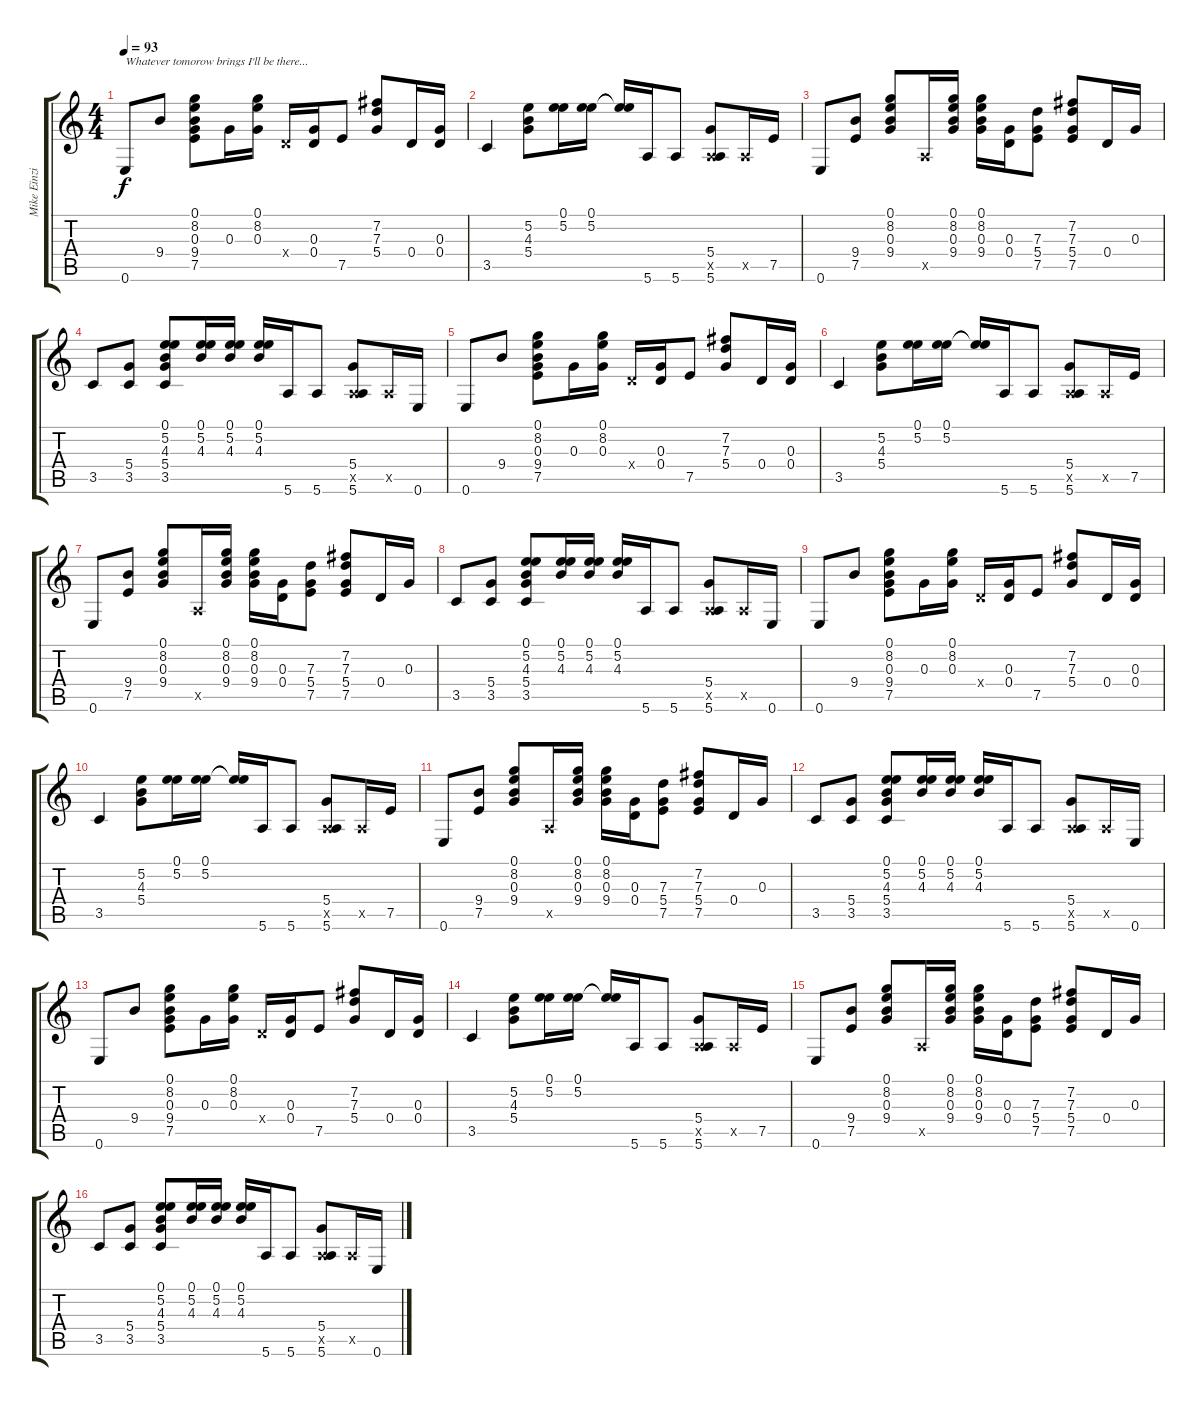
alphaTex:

\track ("Mike Einziger 2" "Mike Einzi") {instrument acousticguitarsteel}
\staff {score tabs}
\tuning (E4 B3 G3 D3 A2 E2) {hide}
\ts (4 4)
\tempo 93
\clef g2
\ks c
0.6.8{txt "Whatever tomorow brings I'll be there..." dy f} 9.4.8 (0.1 8.2 0.3 9.4 7.5).8 0.3.16 (0.1 8.2 0.3).16 0.4{x}.16 (0.3 0.4).16 7.5.8 (7.2 7.3 5.4).8 0.4.16 (0.3 0.4).16 |
3.5.4 (5.2 4.3 5.4).8 (0.1 5.2).16 (0.1 5.2).16 (0.1{t} 5.2{t}).16 5.6.16 5.6.8 (5.4 0.5{x} 5.6).8 0.5{x}.16 7.5.16 |
0.6.8 (9.4 7.5).8 (0.1 8.2 0.3 9.4).8 0.5{x}.16 (0.1 8.2 0.3 9.4).16 (0.1 8.2 0.3 9.4).16 (0.3 0.4).16 (7.3 5.4 7.5).8 (7.2 7.3 5.4 7.5).8 0.4.16 0.3.16 |
3.5.8 (5.4 3.5).8 (0.1 5.2 4.3 5.4 3.5).8 (0.1 5.2 4.3).16 (0.1 5.2 4.3).16 (0.1 5.2 4.3).16 5.6.16 5.6.8 (5.4 0.5{x} 5.6).8 0.5{x}.16 0.6.16 |
0.6.8 9.4.8 (0.1 8.2 0.3 9.4 7.5).8 0.3.16 (0.1 8.2 0.3).16 0.4{x}.16 (0.3 0.4).16 7.5.8 (7.2 7.3 5.4).8 0.4.16 (0.3 0.4).16 |
3.5.4 (5.2 4.3 5.4).8 (0.1 5.2).16 (0.1 5.2).16 (0.1{t} 5.2{t}).16 5.6.16 5.6.8 (5.4 0.5{x} 5.6).8 0.5{x}.16 7.5.16 |
0.6.8 (9.4 7.5).8 (0.1 8.2 0.3 9.4).8 0.5{x}.16 (0.1 8.2 0.3 9.4).16 (0.1 8.2 0.3 9.4).16 (0.3 0.4).16 (7.3 5.4 7.5).8 (7.2 7.3 5.4 7.5).8 0.4.16 0.3.16 |
3.5.8 (5.4 3.5).8 (0.1 5.2 4.3 5.4 3.5).8 (0.1 5.2 4.3).16 (0.1 5.2 4.3).16 (0.1 5.2 4.3).16 5.6.16 5.6.8 (5.4 0.5{x} 5.6).8 0.5{x}.16 0.6.16 |
0.6.8 9.4.8 (0.1 8.2 0.3 9.4 7.5).8 0.3.16 (0.1 8.2 0.3).16 0.4{x}.16 (0.3 0.4).16 7.5.8 (7.2 7.3 5.4).8 0.4.16 (0.3 0.4).16 |
3.5.4 (5.2 4.3 5.4).8 (0.1 5.2).16 (0.1 5.2).16 (0.1{t} 5.2{t}).16 5.6.16 5.6.8 (5.4 0.5{x} 5.6).8 0.5{x}.16 7.5.16 |
0.6.8 (9.4 7.5).8 (0.1 8.2 0.3 9.4).8 0.5{x}.16 (0.1 8.2 0.3 9.4).16 (0.1 8.2 0.3 9.4).16 (0.3 0.4).16 (7.3 5.4 7.5).8 (7.2 7.3 5.4 7.5).8 0.4.16 0.3.16 |
3.5.8 (5.4 3.5).8 (0.1 5.2 4.3 5.4 3.5).8 (0.1 5.2 4.3).16 (0.1 5.2 4.3).16 (0.1 5.2 4.3).16 5.6.16 5.6.8 (5.4 0.5{x} 5.6).8 0.5{x}.16 0.6.16 |
0.6.8 9.4.8 (0.1 8.2 0.3 9.4 7.5).8 0.3.16 (0.1 8.2 0.3).16 0.4{x}.16 (0.3 0.4).16 7.5.8 (7.2 7.3 5.4).8 0.4.16 (0.3 0.4).16 |
3.5.4 (5.2 4.3 5.4).8 (0.1 5.2).16 (0.1 5.2).16 (0.1{t} 5.2{t}).16 5.6.16 5.6.8 (5.4 0.5{x} 5.6).8 0.5{x}.16 7.5.16 |
0.6.8 (9.4 7.5).8 (0.1 8.2 0.3 9.4).8 0.5{x}.16 (0.1 8.2 0.3 9.4).16 (0.1 8.2 0.3 9.4).16 (0.3 0.4).16 (7.3 5.4 7.5).8 (7.2 7.3 5.4 7.5).8 0.4.16 0.3.16 |
3.5.8 (5.4 3.5).8 (0.1 5.2 4.3 5.4 3.5).8 (0.1 5.2 4.3).16 (0.1 5.2 4.3).16 (0.1 5.2 4.3).16 5.6.16 5.6.8 (5.4 0.5{x} 5.6).8 0.5{x}.16 0.6.16
